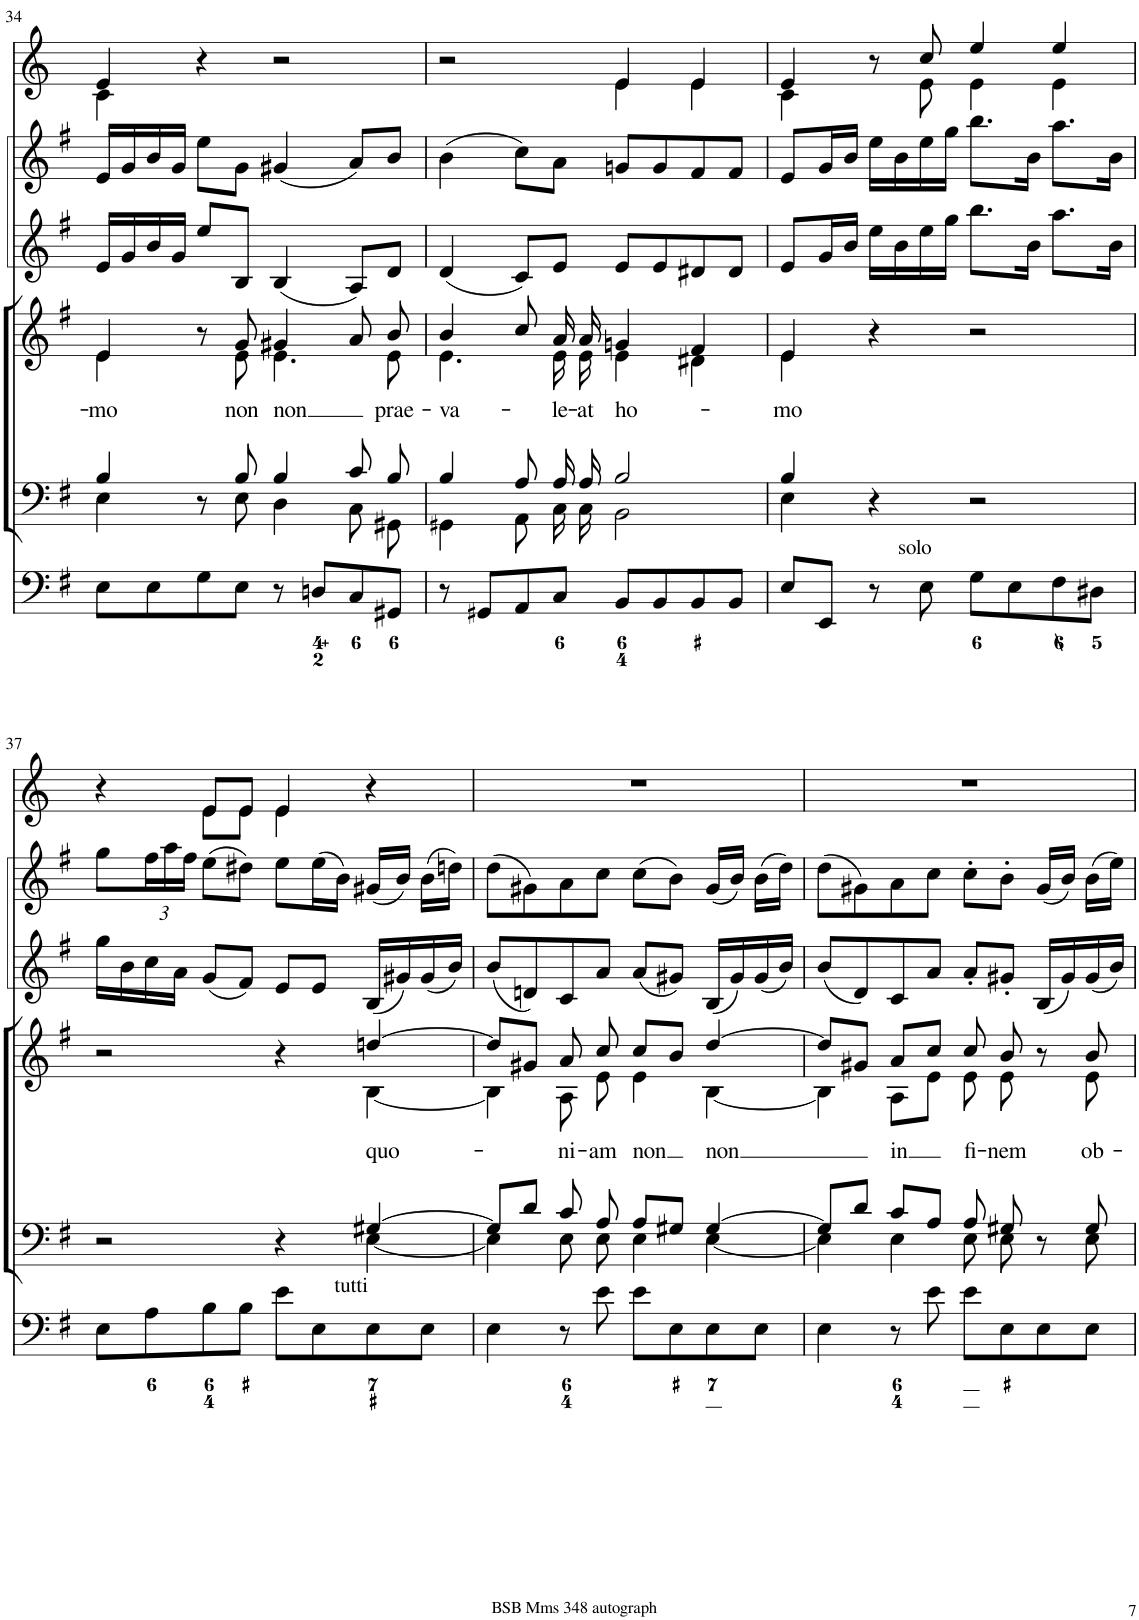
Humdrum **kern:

**kern	**kern	**kern	**text	**kern	**kern	**kern
*part6	*part5	*part4	*part4	*part3	*part2	*part1
*staff6	*staff5	*staff4	*staff4	*staff3	*staff2	*staff1
*I"Organ	*I"Voice	*I"Voice	*	*I"Violino 2	*I"Violino 1	*I"C. in G
*	*	*	*	*I'Vln	*I'Vln	*
!!LO:PB:g=z
*clefF4	*clefF4	*clefG2	*	*clefG2	*clefG2	*clefG2
*	*	*	*	*	*	*Trd3c5
*k[f#]	*k[f#]	*k[f#]	*	*k[f#]	*k[f#]	*k[]
*M4/4	*M4/4	*M4/4	*	*M4/4	*M4/4	*M4/4
*met(c)	*met(c)	*met(c)	*	*met(c)	*met(c)	*met(c)
=34	=34	=34	=34	=34	=34	=34
*	*^	*	*	*	*	*
!	!	!	!	!LO:LY:b	!	!	!
*	*	*	*^	*	*	*	*^
8E\L	4B/	4E\	4e/	4e\	-mo	16e/LL	16e/LL	4e/	4c\
.	.	.	.	.	.	16g/	16g/	.	.
8E\	.	.	.	.	.	16b/	16b/	.	.
.	.	.	.	.	.	16g/JJ	16g/JJ	.	.
8G\	8r	8ryy	8r	8ryy	.	8ee/L	8ee\L	4r	2.ryy
!	!	!	!	!	!LO:LY:b	!	!	!	!
8E\J	8B/	8E\	8g/	8e\	non	8B/J	8g\J	.	.
!	!	!	!	!	!LO:LY:b	!	!	!	!
8r	4B/	4D\	4g#X/	4.e\	non	(4B/	(4g#X/	2r	.
8Dn/L	.	.	.	.	.	.	.	.	.
8C/	8c/	8C\	8a/	.	.	8A/L)	8a/L)	.	.
!	!	!	!	!	!LO:LY:b	!	!	!	!
8GG#X/J	8B/	8GG#X\	8b/	8e\	prae-	8d/J	8b/J	.	.
=35	=35	=35	=35	=35	=35	=35	=35	=35	=35
!	!	!	!	!	!LO:LY:b	!	!	!	!
8r	4B/	4GG#X\	4b/	4.e\	-va-	(4d/	(4b\	2r	2ryy
8GG#X/L	.	.	.	.	.	.	.	.	.
8AA/	8A/	8AA\	8cc/	.	.	8c/L)	8cc\L)	.	.
!	!	!	!	!	!LO:LY:b	!	!	!	!
8C/J	16A/	16C\	16a/	16e\	-le-	8e/J	8a\J	.	.
!	!	!	!	!	!LO:LY:b	!	!	!	!
.	16A/	16C\	16a/	16e\	-at	.	.	.	.
!	!	!	!	!	!LO:LY:b	!	!	!	!
8BB/L	2B/	2BB\	4gn/	4e\	ho-	8e/L	8gn/L	4e/	4e\
8BB/	.	.	.	.	.	8e/	8g/	.	.
8BB/	.	.	4f#/	4d#X\	.	8d#X/	8f#/	4e/	4e\
8BB/J	.	.	.	.	.	8d#/J	8f#/J	.	.
=36	=36	=36	=36	=36	=36	=36	=36	=36	=36
!	!	!	!	!	!LO:LY:b	!	!	!	!
8E/L	4B/	4E\	4e/	4e\	-mo	8e/L	8e/L	4e/	4c\
8EE/J	.	.	.	.	.	16g/L	16g/L	.	.
.	.	.	.	.	.	16b/JJ	16b/JJ	.	.
8r	4r	2.ryy	4r	2.ryy	.	16ee\LL	16ee\LL	8r	8ryy
.	.	.	.	.	.	16b\	16b\	.	.
!LO:TX:a:t=solo	!	!	!	!	!	!	!	!	!
8E\	.	.	.	.	.	16ee\	16ee\	8cc/	8e\
.	.	.	.	.	.	16gg\JJ	16gg\JJ	.	.
8G\L	2r	.	2r	.	.	8.bb\L	8.bb\L	4ee/	4e\
8E\	.	.	.	.	.	.	.	.	.
.	.	.	.	.	.	16b\Jk	16b\Jk	.	.
8F#\	.	.	.	.	.	8.aa\L	8.aa\L	4ee/	4e\
8D#X\J	.	.	.	.	.	.	.	.	.
.	.	.	.	.	.	16b\Jk	16b\Jk	.	.
!!LO:LB:g=z	!!
=37	=37	=37	=37	=37	=37	=37	=37	=37	=37
8E\L	2r	2.ryy	2r	2.ryy	.	16gg\LL	8gg\L	4r	4ryy
.	.	.	.	.	.	16b\	.	.	.
*	*	*	*	*	*	*	*Xbrackettup	*	*
8A\	.	.	.	.	.	16cc\	24ff#\L	.	.
.	.	.	.	.	.	.	24aa\	.	.
.	.	.	.	.	.	16a\JJ	.	.	.
.	.	.	.	.	.	.	24ff#\JJ	.	.
8B\	.	.	.	.	.	(8g/L	(8ee\L	8e/L	8e\L
8B\J	.	.	.	.	.	8f#/J)	8dd#X\J)	8e/J	8e\J
8e\L	4r	.	4r	.	.	8e/L	8ee\L	4e/	4e\
8E\	.	.	.	.	.	8e/J	(16ee\L	.	.
.	.	.	.	.	.	.	16b\JJ)	.	.
!LO:TX:a:t=tutti	!	!	!	!	!	!	!	!	!
!	!	!	!	!	!LO:LY:b	!	!	!	!
8E\	[4G#X/	[4E\	[4ddn/	[4B\	quo-	(16B/LL	(16g#X/LL	4r	4ryy
.	.	.	.	.	.	16g#X/)	16b/JJ)	.	.
8E\J	.	.	.	.	.	(16g#/	(16b\LL	.	.
.	.	.	.	.	.	16b/JJ)	16ddn\JJ)	.	.
*	*	*	*	*	*	*	*	*v	*v
=38	=38	=38	=38	=38	=38	=38	=38	=38
4E\	8G#/L]	4E\]	8dd/L]	4B\]	.	(8b/L	(8dd\L	1r
.	8d/J	.	8g#X/J	.	.	8dn/)	8g#X\)	.
!	!	!	!	!	!LO:LY:b	!	!	!
8r	8c/	8E\	8a/	8A\	-ni-	8c/	8a\	.
!	!	!	!	!	!LO:LY:b	!	!	!
8e\	8A/	8E\	8cc/	8e\	-am	8a/J	8cc\J	.
!	!	!	!	!	!LO:LY:b	!	!	!
8e\L	8A/L	4E\	8cc/L	4e\	non	(8a/L	(8cc\L	.
8E\	8G#X/J	.	8b/J	.	.	8g#X/J)	8b\J)	.
!	!	!	!	!	!LO:LY:b	!	!	!
8E\	[4G#/	[4E\	[4dd/	[4B\	non	(16B/LL	(16g#/LL	.
.	.	.	.	.	.	16g#/)	16b/JJ)	.
8E\J	.	.	.	.	.	(16g#/	(16b\LL	.
.	.	.	.	.	.	16b/JJ)	16dd\JJ)	.
=39	=39	=39	=39	=39	=39	=39	=39	=39
4E\	8G#/L]	4E\]	8dd/L]	4B\]	.	(8b/L	(8dd\L	1r
.	8d/J	.	8g#X/J	.	.	8d/)	8g#X\)	.
!	!	!	!	!	!LO:LY:b	!	!	!
8r	8c/L	4E\	8a/L	8A\L	in	8c/	8a\	.
8e\	8A/J	.	8cc/J	8e\J	.	8a/J	8cc\J	.
!	!	!	!	!	!LO:LY:b	!	!	!
8e\L	8A/	8E\	8cc/	8e\	fi-	8a'/L	8cc'\L	.
!	!	!	!	!	!LO:LY:b	!	!	!
8E\	8G#X/	8E\	8b/	8e\	-nem	8g#X'/J	8b'\J	.
8E\	8r	8ryy	8r	8ryy	.	(16B/LL	(16g#/LL	.
.	.	.	.	.	.	16g#/)	16b/JJ)	.
!	!	!	!	!	!LO:LY:b	!	!	!
8E\J	8G#/	8E\	8b/	8e\	ob-	(16g#/	(16b\LL	.
.	.	.	.	.	.	16b/JJ)	16ee\JJ)	.
*	*v	*v	*	*	*	*	*	*
*	*	*v	*v	*	*	*	*
=	=	=	=	=	=	=
*-	*-	*-	*-	*-	*-	*-
